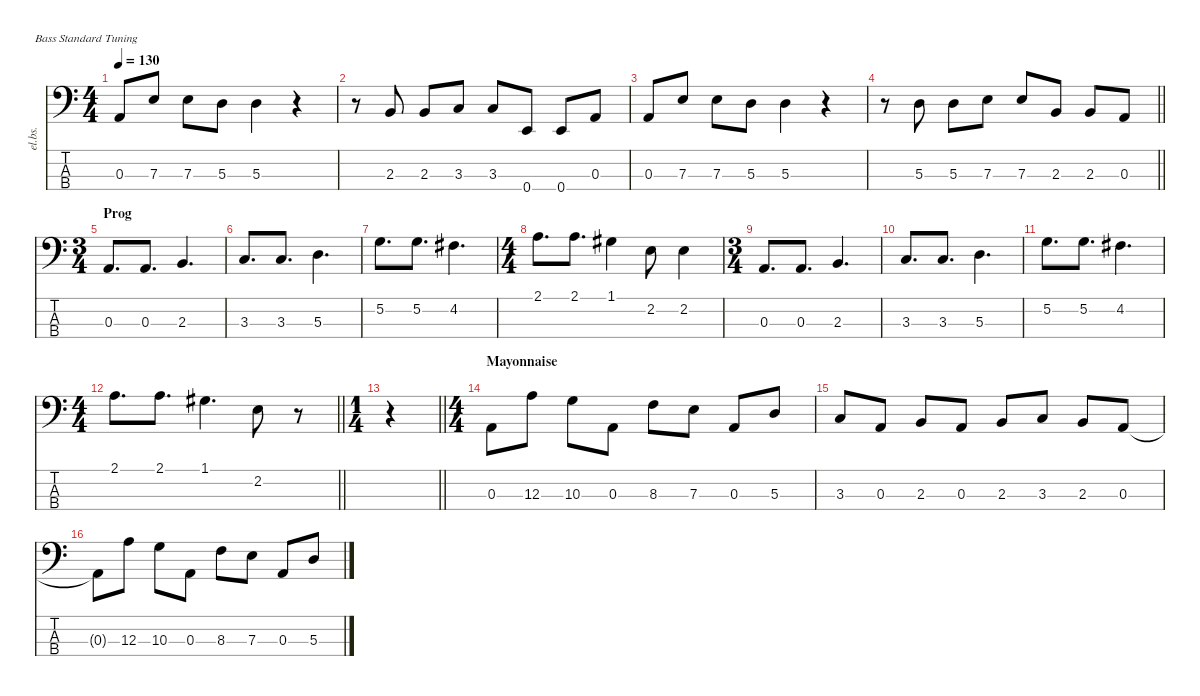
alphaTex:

\defaultSystemsLayout 4
\hideDynamics
\bracketExtendMode nobrackets
\otherSystemsTrackNameOrientation horizontal
\track ("Chipon" "el.bs.") {instrument electricbassfinger}
\staff {score tabs}
\tuning (G2 D2 A1 E1)
\voice
\ts (4 4)
\tempo 130
\clef f4
\ks c
0.3.8{dy f} 7.3.8 7.3.8 5.3.8 5.3.4 r.4 |
r.8 2.3.8 2.3.8 3.3.8 3.3.8 0.4.8 0.4.8 0.3.8 |
0.3.8 7.3.8 7.3.8 5.3.8 5.3.4 r.4 |
\barLineRight lightlight
r.8 5.3.8 5.3.8 7.3.8 7.3.8 2.3.8 2.3.8 0.3.8 |
\ts (3 4)
\beaming (8 2 2 2)
\section ("" "Prog")
0.3.8{d} 0.3.8{d} 2.3.4{d} |
3.3.8{d} 3.3.8{d} 5.3.4{d} |
5.2.8{d} 5.2.8{d} 4.2{acc #}.4{d} |
\ts (4 4)
\beaming (8 2 2 2 2)
2.1.8{d} 2.1.8{d} 1.1{acc #}.4 2.2.8 2.2.4 |
\ts (3 4)
\beaming (8 2 2 2)
0.3.8{d} 0.3.8{d} 2.3.4{d} |
3.3.8{d} 3.3.8{d} 5.3.4{d} |
\beaming (8 6 4)
5.2.8{d} 5.2.8{d} 4.2{acc #}.4{d} |
\ts (4 4)
\beaming (8 6 4)
\barLineRight lightlight
2.1.8{d} 2.1.8{d} 1.1{acc #}.4{d} 2.2.8 r.8 |
\ts (1 4)
\beaming (8 2)
\barLineRight lightlight
r.4 |
\ts (4 4)
\beaming (8 2 2 2 2)
\section ("" "Mayonnaise")
0.3.8 12.3.8 10.3.8 0.3.8 8.3.8 7.3.8 0.3.8 5.3.8 |
3.3.8 0.3.8 2.3.8 0.3.8 2.3.8 3.3.8 2.3.8 0.3.8 |
0.3{t}.8 12.3.8 10.3.8 0.3.8 8.3.8 7.3.8 0.3.8 5.3.8
\voice
\clef f4
\ottava regular
\simile none
\ks c
|
|
|
\barLineRight lightlight
|
|
|
|
|
|
|
|
\barLineRight lightlight
|
\barLineRight lightlight
r.4{dy mf} |
|
|
